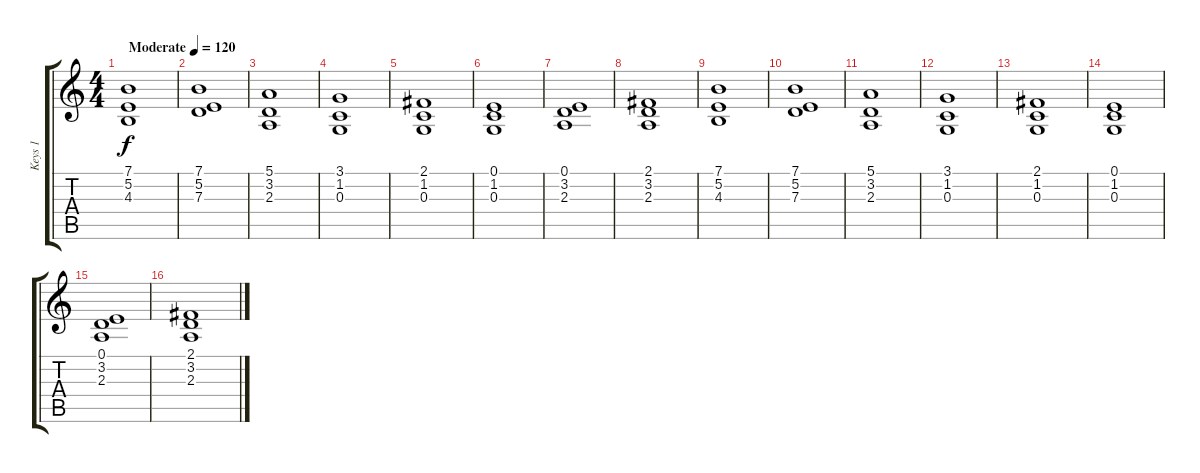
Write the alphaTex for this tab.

\track ("Keys 1" "Keys 1") {instrument stringensemble1}
\staff {score tabs}
\tuning (E4 B3 G3 D3 A2 E2) {hide}
\ts (4 4)
\tempo (120 "Moderate")
\tempo 60
\tempo (120 "Moderate")
\clef g2
\ks c
(7.1 5.2 4.3).1{dy f instrument stringensemble1} |
(7.1 5.2 7.3).1 |
(5.1 3.2 2.3).1 |
(3.1 1.2 0.3).1 |
(2.1 1.2 0.3).1 |
(0.1 1.2 0.3).1 |
(0.1 3.2 2.3).1 |
(2.1 3.2 2.3).1 |
(7.1 5.2 4.3).1 |
(7.1 5.2 7.3).1 |
(5.1 3.2 2.3).1 |
(3.1 1.2 0.3).1 |
(2.1 1.2 0.3).1 |
(0.1 1.2 0.3).1 |
(0.1 3.2 2.3).1 |
(2.1 3.2 2.3).1
